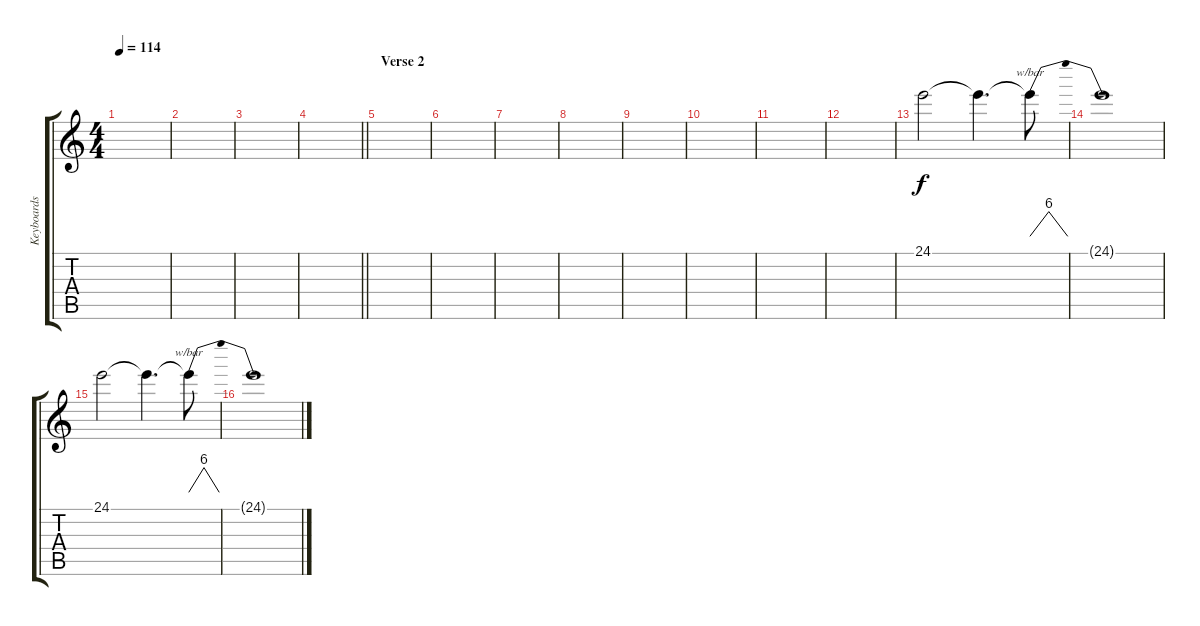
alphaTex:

\track ("Keyboards" "Keyboards") {instrument lead1square}
\staff {score tabs}
\tuning (E4 B3 G3 D3 A2 E2) {hide}
\ts (4 4)
\tempo 114
\clef g2
\ks c
|
|
|
\barLineRight lightlight
|
\section ("" "Verse 2")
|
|
|
|
|
|
|
|
24.1.2 24.1{t}.4{d} 24.1{t}.8{tbe (dip default 0 0 4 24 57 24 60 0)} |
24.1{t}.1 |
24.1.2 24.1{t}.4{d} 24.1{t}.8{tbe (dip default 0 0 4 24 57 24 60 0)} |
24.1{t}.1
